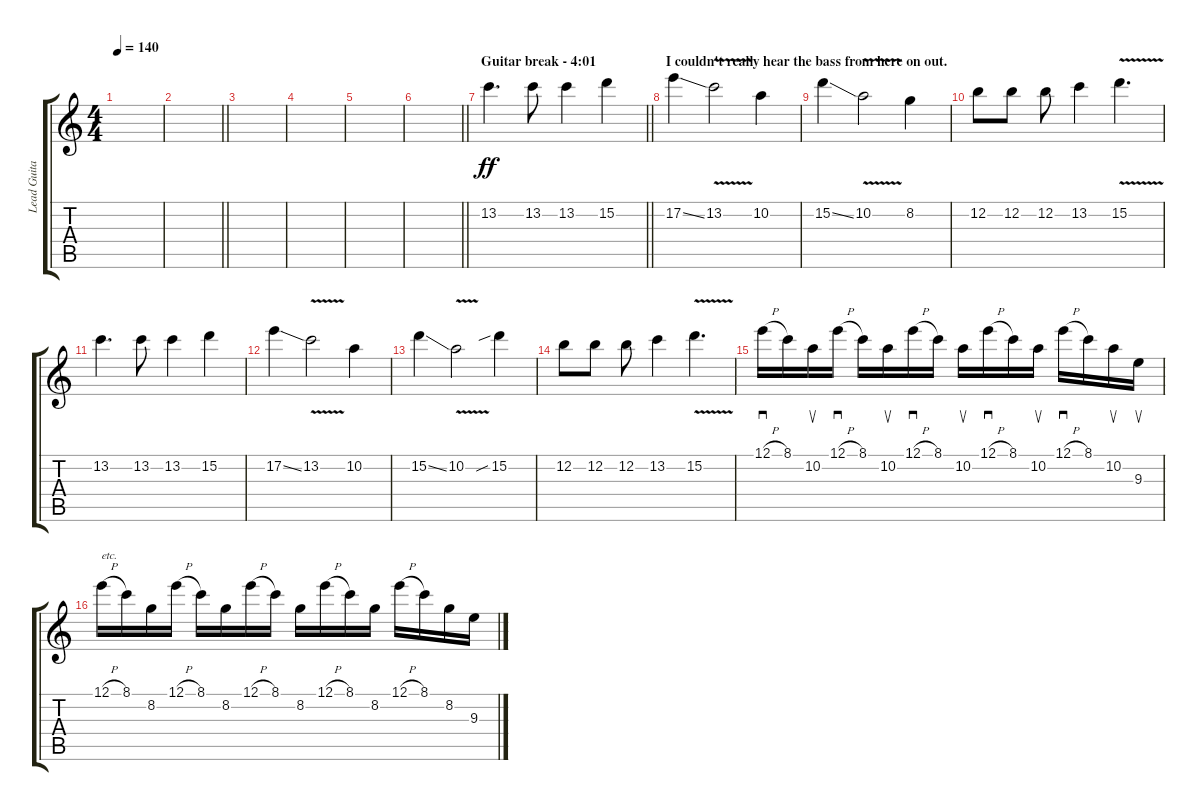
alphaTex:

\track ("Lead Guitar 1" "Lead Guita") {instrument distortionguitar}
\staff {score tabs}
\tuning (E4 B3 G3 D3 A2 E2) {hide}
\ts (4 4)
\tempo 140
\clef g2
\ks c
|
\barLineRight lightlight
|
|
|
|
\barLineRight lightlight
|
\section ("" "Guitar break - 4:01")
\barLineRight lightlight
13.2.4{d dy ff} 13.2.8 13.2.4 15.2.4 |
\section ("" "I couldn't really hear the bass from here on out.")
17.2{ss}.4 13.2{v}.2 10.2.4 |
15.2{ss}.4 10.2{v}.2 8.2.4 |
12.2.8 12.2.8 12.2.8 13.2.4 15.2{v}.4{d} |
13.2.4{d} 13.2.8 13.2.4 15.2.4 |
17.2{ss}.4 13.2{v}.2 10.2.4 |
15.2{ss}.4 10.2{v}.2 15.2{sib}.4 |
12.2.8 12.2.8 12.2.8 13.2.4 15.2{v}.4{d} |
12.1{h}.16{sd volume 16} 8.1.16 10.2.16{su} 12.1{h}.16{sd} 8.1.16 10.2.16{su} 12.1{h}.16{sd} 8.1.16 10.2.16{su} 12.1{h}.16{sd} 8.1.16 10.2.16{su} 12.1{h}.16{sd} 8.1.16 10.2.16{su} 9.3.16{su} |
12.1{h}.16{txt "etc."} 8.1.16 8.2.16 12.1{h}.16 8.1.16 8.2.16 12.1{h}.16 8.1.16 8.2.16 12.1{h}.16 8.1.16 8.2.16 12.1{h}.16 8.1.16 8.2.16 9.3.16
